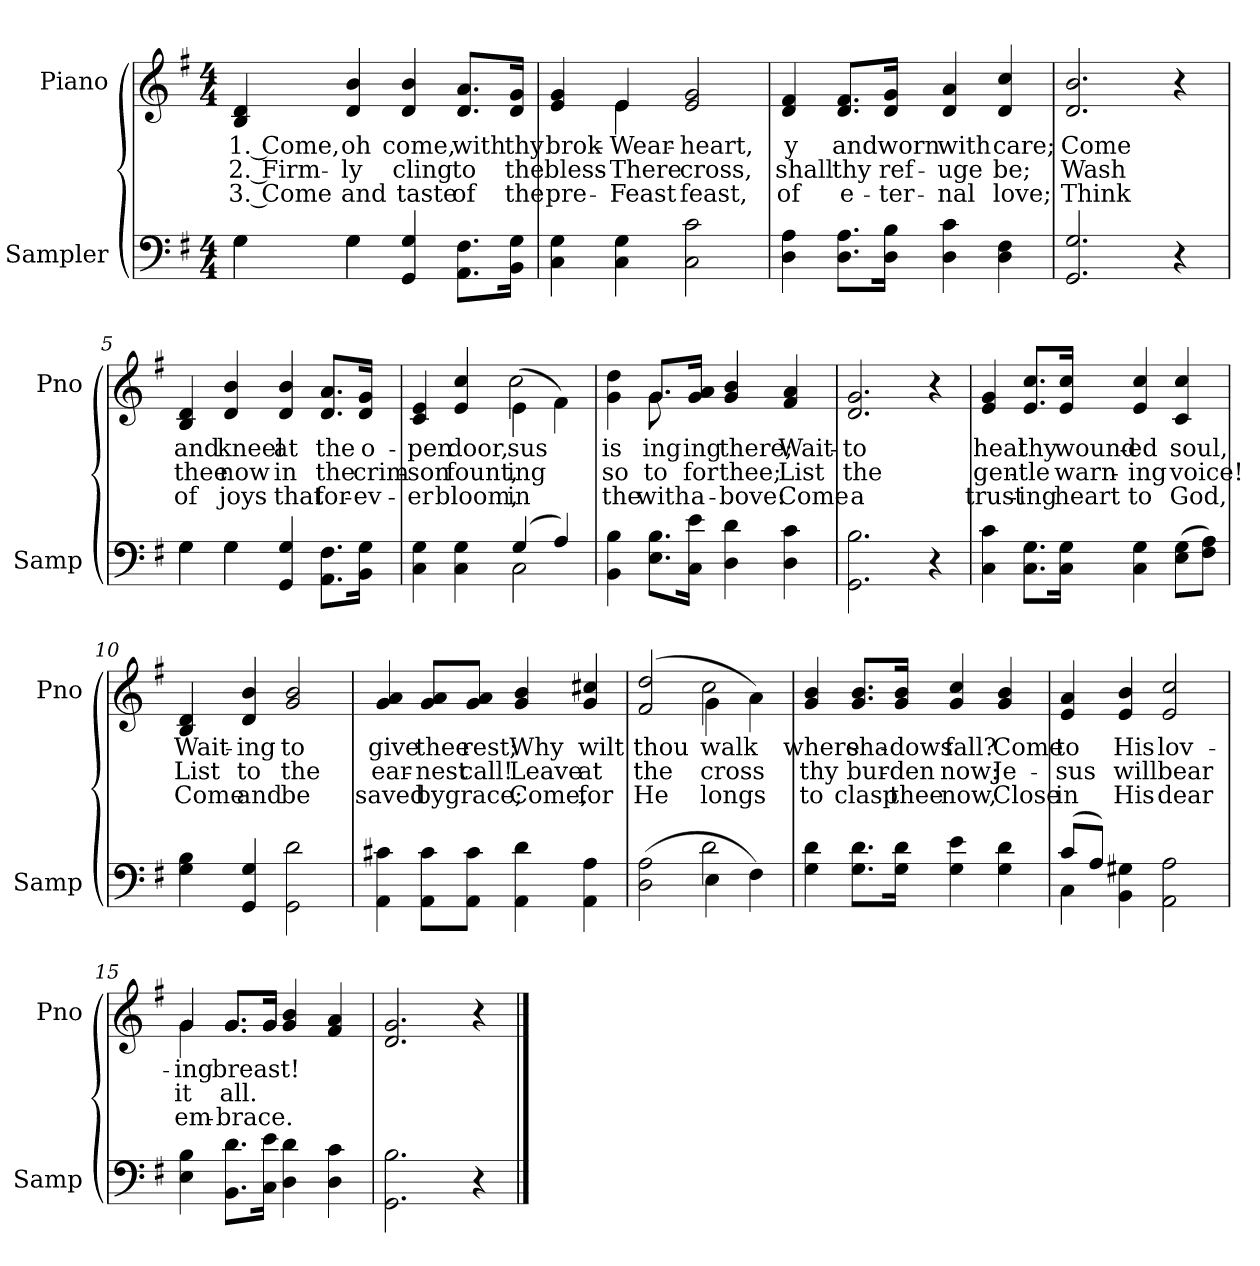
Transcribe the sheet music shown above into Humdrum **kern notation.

**kern	**kern	**text	**text	**text
*part2	*part1	*part1	*part1	*part1
*staff2	*staff1	*staff1	*staff1	*staff1
*I"Sampler	*I"Piano	*	*	*
*I'Samp	*I'Pno	*	*	*
*clefF4	*clefG2	*	*	*
*k[f#]	*k[f#]	*	*	*
*G:	*G:	*	*	*
*M4/4	*M4/4	*	*	*
=1	=1	=1	=1	=1
*^	*	*	*	*
4G\	4G	4B/ 4d/	1. Come,	2. Firm-	3. Come
4G\	4G	4d/ 4b/	oh	-ly	and
4GG 4G	2ryy	4d/ 4b/	come,	cling	taste
8.AA\ 8.F#\L	.	8.d/ 8.a/L	with	to	of
16BB\ 16G\Jk	.	16d/ 16g/Jk	thy	the	the
*v	*v	*	*	*	*
=2	=2	=2	=2	=2
*	*^	*	*	*
4C 4G	4e/ 4g/	4ryy	brok-	bless-	pre-
4C 4G	4e/	4e	Wear-	There	Feast
2C 2c	2e 2g	2ryy	heart,	cross,	feast,
*	*v	*v	*	*	*
=3	=3	=3	=3	=3
4D 4A	4d 4f#	-y	shall	of
8.D\ 8.A\L	8.d/ 8.f#/L	and	thy	e-
16D\ 16B\Jk	16d/ 16g/Jk	worn	ref-	-ter-
4D 4c	4d 4a	with	-uge	-nal
4D 4F#	4d 4cc	care;	be;	love;
=4	=4	=4	=4	=4
2.GG 2.G	2.d 2.b	Come	Wash	Think
4r	4r	.	.	.
=5	=5	=5	=5	=5
*^	*	*	*	*
4G\	4G	4B 4d	and	thee	of
4G\	4G	4d 4b	kneel	now	joys
4GG 4G	2ryy	4d 4b	at	in	that
8.AA\ 8.F#\L	.	8.d/ 8.a/L	the	the	for-
16BB\ 16G\Jk	.	16d/ 16g/Jk	o-	crim-	-ev-
=6	=6	=6	=6	=6	=6
*	*	*^	*	*	*
4C 4G	2ryy	4c 4e	2ryy	-pen	-son	-er
4C 4G	.	4e 4cc	.	door,	fount,	bloom,
(4G/	2C	(4e\	2cc	-sus	-ing	in
4A/)	.	4f#\)	.	.	.	.
*v	*v	*	*	*	*	*
=7	=7	=7	=7	=7	=7
4BB 4B	4g 4dd	4ryy	is	so	the
8.E\ 8.B\L	8.g/L	8.g	-ing	to	with
16C\ 16e\Jk	16g/ 16a/Jk	2ryy	-ing	for	a-
4D 4d	4g 4b	.	there;	thee;	-bove:
4D 4c	4f# 4a	.	Wait-	List	Come
.	.	16ryy	.	.	.
*	*v	*v	*	*	*
=8	=8	=8	=8	=8
2.GG 2.B	2.d 2.g	to	the	a
4r	4r	.	.	.
=9	=9	=9	=9	=9
4C 4c	4e 4g	heal	gen-	trust-
8.C\ 8.G\L	8.e/ 8.cc/L	thy	-tle	-ing
16C\ 16G\Jk	16e/ 16cc/Jk	wound-	warn-	heart
4C 4G	4e 4cc	-ed	-ing	to
(8E\ 8G\L	4c 4cc	soul,	voice!	God,
8F#\ 8A\J)	.	.	.	.
=10	=10	=10	=10	=10
4G 4B	4B 4d	Wait-	List	Come
4GG 4G	4d 4b	-ing	to	and
2GG 2d	2g 2b	to	the	be
=11	=11	=11	=11	=11
4AA 4c#X	4g 4a	give	ear-	saved
8AA\ 8c#\L	8g/ 8a/L	thee	-nest	by
8AA\ 8c#\J	8g/ 8a/J	rest;	call!	grace;
4AA 4d	4g 4b	Why	Leave	Come,
4AA 4A	4g 4cc#X	wilt	at	for
=12	=12	=12	=12	=12
*^	*^	*	*	*
(2D 2A	2ryy	(2f# 2dd	2ryy	thou	the	He
4E\	2d	4g\	2cc	walk	cross	longs
4F#\)	.	4a\)	.	.	.	.
*v	*v	*	*	*	*	*
*	*v	*v	*	*	*
=13	=13	=13	=13	=13
4G 4d	4g 4b	where	thy	to
8.G\ 8.d\L	8.g/ 8.b/L	sha-	bur-	clasp
16G\ 16d\Jk	16g/ 16b/Jk	-dows	-den	thee
4G 4e	4g 4cc	fall?	now:	now,
4G 4d	4g 4b	Come	Je-	Close
=14	=14	=14	=14	=14
*^	*	*	*	*
(8c/L	4C	4e 4a	to	-sus	in
8A/J)	.	.	.	.	.
4BB 4G#X	2.ryy	4e 4b	His	will	His
2AA 2A	.	2e 2cc	lov-	bear	dear
*v	*v	*	*	*	*
=15	=15	=15	=15	=15
*	*^	*	*	*
4E 4B	4g/	4g	-ing	it	em-
8.BB\ 8.d\L	8.g/L	8.g/L	breast!	all.	-brace.
16C\ 16e\Jk	16g/Jk	16g/Jk	.	.	.
4D 4d	4g 4b	2ryy	.	.	.
4D 4c	4f# 4a	.	.	.	.
*	*v	*v	*	*	*
=16	=16	=16	=16	=16
2.GG 2.B	2.d 2.g	.	.	.
4r	4r	.	.	.
==	==	==	==	==
*-	*-	*-	*-	*-
